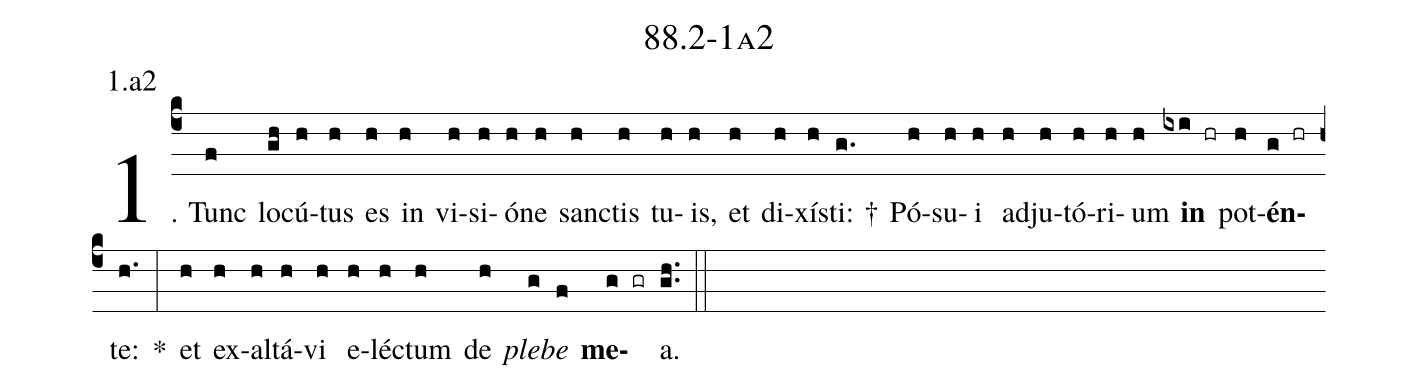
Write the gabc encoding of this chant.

name: 88.2-1a2;
annotation: 1.a2;
%%
(c4)1. Tunc(f) lo(gh)cú(h)tus(h) es(h) in(h) vi(h)si(h)ó(h)ne(h) sanc(h)tis(h) tu(h)is,(h) et(h) di(h)xís(h)ti: †(g.) Pó(h)su(h)i(h) ad(h)ju(h)tó(h)ri(h)um(h) <b>in</b>(ixi hr) pot(h)<b>én</b>(g hr)te:(h.) *(:) et(h) ex(h)al(h)tá(h)vi(h) e(h)léc(h)tum(h) de(h) <i>ple</i>(g)<i>be</i>(f) <b>me</b>(g gr)a.(gh..) (::)


%E(h) u(h) o(g) u(f) a(g) e.(gh..) (::)
